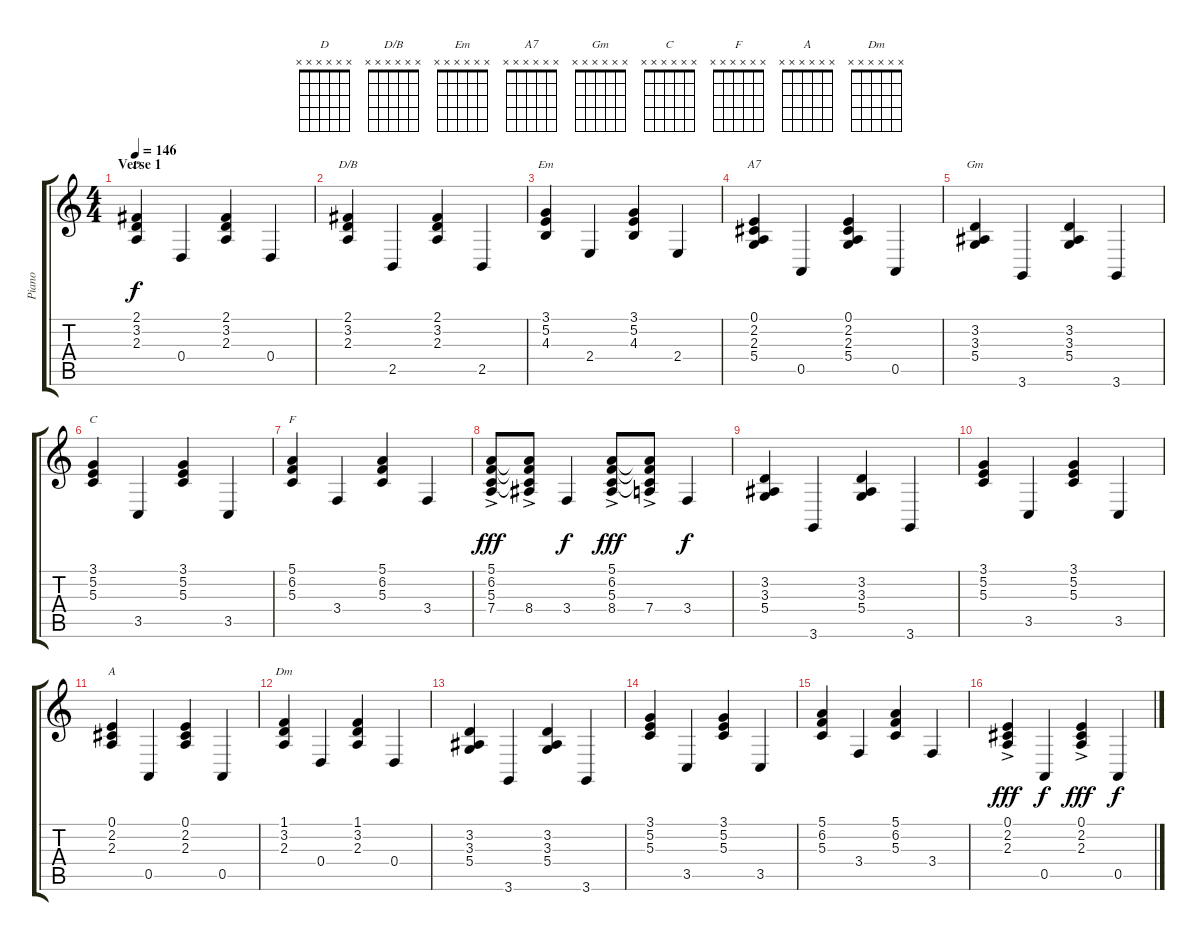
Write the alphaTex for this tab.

\track ("Piano" "Piano") {instrument acousticgrandpiano}
\staff {score tabs}
\tuning (E4 B3 G3 D3 A2 E2) {hide}
\chord ("D" x x x x x x)
\chord ("D/B" x x x x x x)
\chord ("Em" x x x x x x)
\chord ("A7" x x x x x x)
\chord ("Gm" x x x x x x)
\chord ("C" x x x x x x)
\chord ("F" x x x x x x)
\chord ("A" x x x x x x)
\chord ("Dm" x x x x x x)
\ts (4 4)
\section ("" "Verse 1")
\tempo 146
\clef g2
\ks c
(2.1 3.2 2.3).4{ch "D" dy f instrument acousticgrandpiano} 0.4.4 (2.1 3.2 2.3).4 0.4.4 |
(2.1 3.2 2.3).4{ch "D/B"} 2.5.4 (2.1 3.2 2.3).4 2.5.4 |
(3.1 5.2 4.3).4{ch "Em"} 2.4.4 (3.1 5.2 4.3).4 2.4.4 |
(0.1 2.2 2.3 5.4).4{ch "A7"} 0.5.4 (0.1 2.2 2.3 5.4).4 0.5.4 |
(3.2 3.3 5.4).4{ch "Gm"} 3.6.4 (3.2 3.3 5.4).4 3.6.4 |
(3.1 5.2 5.3).4{ch "C"} 3.5.4 (3.1 5.2 5.3).4 3.5.4 |
(5.1 6.2 5.3).4{ch "F"} 3.4.4 (5.1 6.2 5.3).4 3.4.4 |
(5.1 6.2 5.3 7.4{ac}).8{dy fff} (5.1{t} 6.2{t} 5.3{t} 8.4{ac}).8 3.4.4{dy f} (5.1 6.2 5.3 8.4{ac}).8{dy fff} (5.1{t} 6.2{t} 5.3{t} 7.4{ac}).8 3.4.4{dy f} |
(3.2 3.3 5.4).4 3.6.4 (3.2 3.3 5.4).4 3.6.4 |
(3.1 5.2 5.3).4 3.5.4 (3.1 5.2 5.3).4 3.5.4 |
(0.1 2.2 2.3).4{ch "A"} 0.5.4 (0.1 2.2 2.3).4 0.5.4 |
(1.1 3.2 2.3).4{ch "Dm"} 0.4.4 (1.1 3.2 2.3).4 0.4.4 |
(3.2 3.3 5.4).4 3.6.4 (3.2 3.3 5.4).4 3.6.4 |
(3.1 5.2 5.3).4 3.5.4 (3.1 5.2 5.3).4 3.5.4 |
(5.1 6.2 5.3).4 3.4.4 (5.1 6.2 5.3).4 3.4.4 |
(0.1{ac} 2.2{ac} 2.3{ac}).4{dy fff} 0.5.4{dy f} (0.1{ac} 2.2{ac} 2.3{ac}).4{dy fff} 0.5.4{dy f}
